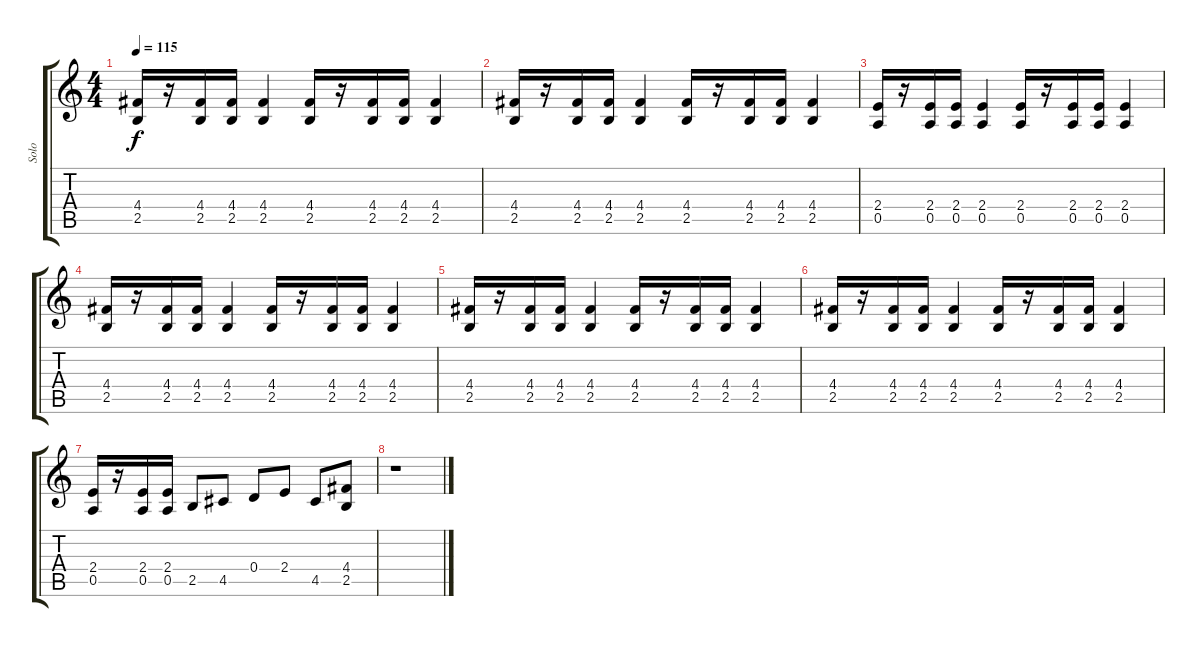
\track ("Solo" "Solo") {instrument distortionguitar}
\staff {score tabs}
\tuning (E4 B3 G3 D3 A2 E2) {hide}
\ts (4 4)
\tempo 115
\clef g2
\ks c
(4.4 2.5).16{dy f} r.16 (4.4 2.5).16 (4.4 2.5).16 (4.4 2.5).4 (4.4 2.5).16 r.16 (4.4 2.5).16 (4.4 2.5).16 (4.4 2.5).4 |
(4.4 2.5).16 r.16 (4.4 2.5).16 (4.4 2.5).16 (4.4 2.5).4 (4.4 2.5).16 r.16 (4.4 2.5).16 (4.4 2.5).16 (4.4 2.5).4 |
(2.4 0.5).16 r.16 (2.4 0.5).16 (2.4 0.5).16 (2.4 0.5).4 (2.4 0.5).16 r.16 (2.4 0.5).16 (2.4 0.5).16 (2.4 0.5).4 |
(4.4 2.5).16 r.16 (4.4 2.5).16 (4.4 2.5).16 (4.4 2.5).4 (4.4 2.5).16 r.16 (4.4 2.5).16 (4.4 2.5).16 (4.4 2.5).4 |
(4.4 2.5).16 r.16 (4.4 2.5).16 (4.4 2.5).16 (4.4 2.5).4 (4.4 2.5).16 r.16 (4.4 2.5).16 (4.4 2.5).16 (4.4 2.5).4 |
(4.4 2.5).16 r.16 (4.4 2.5).16 (4.4 2.5).16 (4.4 2.5).4 (4.4 2.5).16 r.16 (4.4 2.5).16 (4.4 2.5).16 (4.4 2.5).4 |
(2.4 0.5).16 r.16 (2.4 0.5).16 (2.4 0.5).16 2.5.8 4.5.8 0.4.8 2.4.8 4.5.8 (4.4 2.5).8 |
r.1
